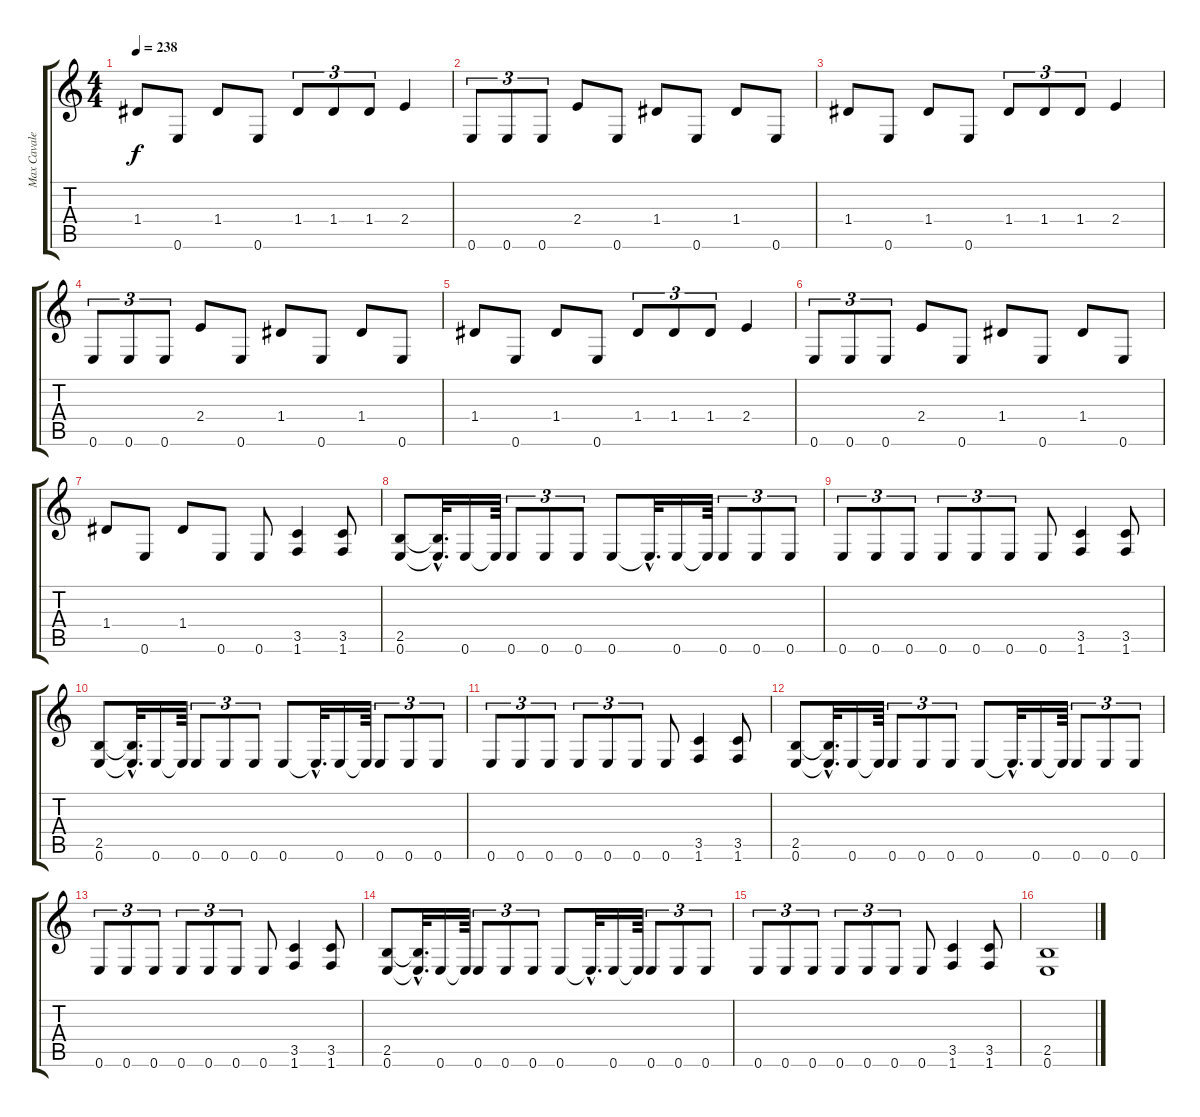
\track ("Max Cavalera" "Max Cavale") {instrument distortionguitar}
\staff {score tabs}
\tuning (E4 B3 G3 D3 A2 E2) {hide}
\ts (4 4)
\tempo 238
\clef g2
\ks c
1.4.8{dy f} 0.6.8 1.4.8 0.6.8 1.4.8{tu (3 2)} 1.4.8{tu (3 2)} 1.4.8{tu (3 2)} 2.4.4 |
0.6.8{tu (3 2)} 0.6.8{tu (3 2)} 0.6.8{tu (3 2)} 2.4.8 0.6.8 1.4.8 0.6.8 1.4.8 0.6.8 |
1.4.8 0.6.8 1.4.8 0.6.8 1.4.8{tu (3 2)} 1.4.8{tu (3 2)} 1.4.8{tu (3 2)} 2.4.4 |
0.6.8{tu (3 2)} 0.6.8{tu (3 2)} 0.6.8{tu (3 2)} 2.4.8 0.6.8 1.4.8 0.6.8 1.4.8 0.6.8 |
1.4.8 0.6.8 1.4.8 0.6.8 1.4.8{tu (3 2)} 1.4.8{tu (3 2)} 1.4.8{tu (3 2)} 2.4.4 |
0.6.8{tu (3 2)} 0.6.8{tu (3 2)} 0.6.8{tu (3 2)} 2.4.8 0.6.8 1.4.8 0.6.8 1.4.8 0.6.8 |
1.4.8 0.6.8 1.4.8 0.6.8 0.6.8 (3.5 1.6).4 (3.5 1.6).8 |
(2.5 0.6).8 (2.5{hac t} 0.6{hac t}).32{d} 0.6.16 0.6{t}.64 0.6.8{tu (3 2)} 0.6.8{tu (3 2)} 0.6.8{tu (3 2)} 0.6.8 0.6{hac t}.32{d} 0.6.16 0.6{t}.64 0.6.8{tu (3 2)} 0.6.8{tu (3 2)} 0.6.8{tu (3 2)} |
0.6.8{tu (3 2)} 0.6.8{tu (3 2)} 0.6.8{tu (3 2)} 0.6.8{tu (3 2)} 0.6.8{tu (3 2)} 0.6.8{tu (3 2)} 0.6.8 (3.5 1.6).4 (3.5 1.6).8 |
(2.5 0.6).8 (2.5{hac t} 0.6{hac t}).32{d} 0.6.16 0.6{t}.64 0.6.8{tu (3 2)} 0.6.8{tu (3 2)} 0.6.8{tu (3 2)} 0.6.8 0.6{hac t}.32{d} 0.6.16 0.6{t}.64 0.6.8{tu (3 2)} 0.6.8{tu (3 2)} 0.6.8{tu (3 2)} |
0.6.8{tu (3 2)} 0.6.8{tu (3 2)} 0.6.8{tu (3 2)} 0.6.8{tu (3 2)} 0.6.8{tu (3 2)} 0.6.8{tu (3 2)} 0.6.8 (3.5 1.6).4 (3.5 1.6).8 |
(2.5 0.6).8 (2.5{hac t} 0.6{hac t}).32{d} 0.6.16 0.6{t}.64 0.6.8{tu (3 2)} 0.6.8{tu (3 2)} 0.6.8{tu (3 2)} 0.6.8 0.6{hac t}.32{d} 0.6.16 0.6{t}.64 0.6.8{tu (3 2)} 0.6.8{tu (3 2)} 0.6.8{tu (3 2)} |
0.6.8{tu (3 2)} 0.6.8{tu (3 2)} 0.6.8{tu (3 2)} 0.6.8{tu (3 2)} 0.6.8{tu (3 2)} 0.6.8{tu (3 2)} 0.6.8 (3.5 1.6).4 (3.5 1.6).8 |
(2.5 0.6).8 (2.5{hac t} 0.6{hac t}).32{d} 0.6.16 0.6{t}.64 0.6.8{tu (3 2)} 0.6.8{tu (3 2)} 0.6.8{tu (3 2)} 0.6.8 0.6{hac t}.32{d} 0.6.16 0.6{t}.64 0.6.8{tu (3 2)} 0.6.8{tu (3 2)} 0.6.8{tu (3 2)} |
0.6.8{tu (3 2)} 0.6.8{tu (3 2)} 0.6.8{tu (3 2)} 0.6.8{tu (3 2)} 0.6.8{tu (3 2)} 0.6.8{tu (3 2)} 0.6.8 (3.5 1.6).4 (3.5 1.6).8 |
(2.5 0.6).1
